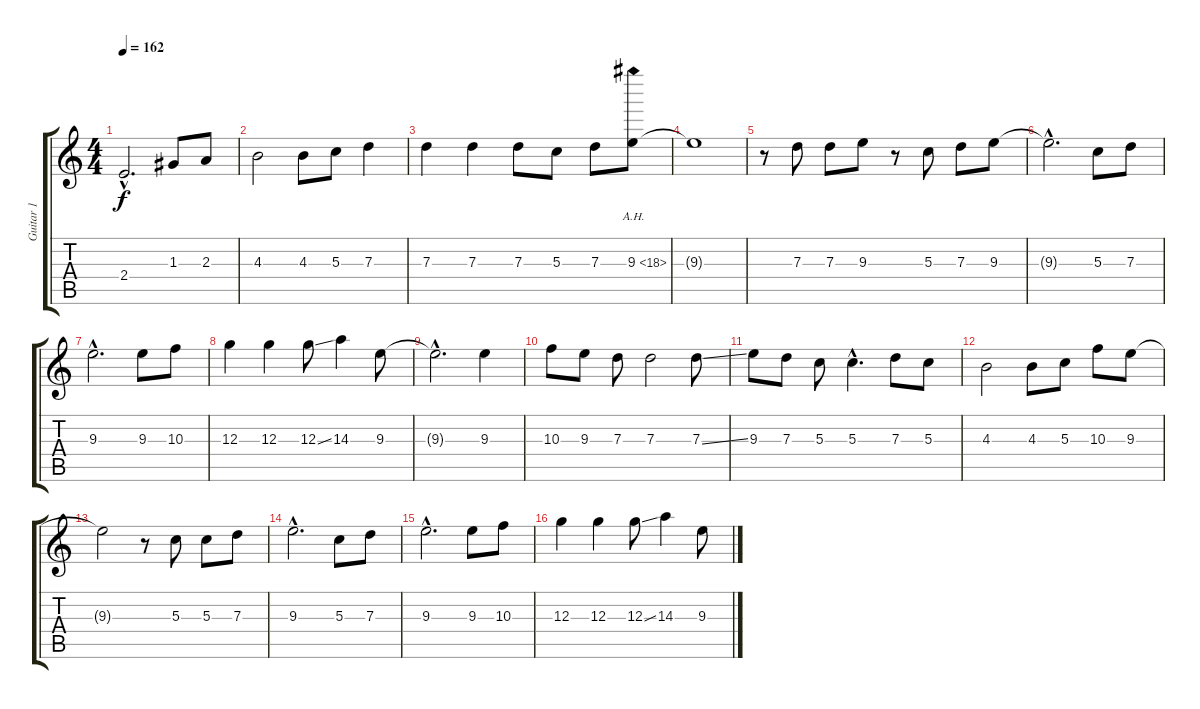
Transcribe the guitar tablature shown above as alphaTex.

\track ("Guitar 1" "Guitar 1") {instrument distortionguitar}
\staff {score tabs}
\tuning (E4 B3 G3 D3 A2 E2) {hide}
\ts (4 4)
\tempo 162
\clef g2
\ks c
2.4{hac}.2{d dy f} 1.3.8 2.3.8 |
4.3.2 4.3.8 5.3.8 7.3.4 |
7.3.4 7.3.4 7.3.8 5.3.8 7.3.8 9.3{ah 9}.8 |
9.3{t}.1 |
r.8 7.3.8 7.3.8 9.3.8 r.8 5.3.8 7.3.8 9.3.8 |
9.3{hac t}.2{d} 5.3.8 7.3.8 |
9.3{hac}.2{d} 9.3.8 10.3.8 |
12.3.4 12.3.4 12.3{ss}.8 14.3.4 9.3.8 |
9.3{hac t}.2{d} 9.3.4 |
10.3.8 9.3.8 7.3.8 7.3.2 7.3{ss}.8 |
9.3.8 7.3.8 5.3.8 5.3{hac}.4{d} 7.3.8 5.3.8 |
4.3.2 4.3.8 5.3.8 10.3.8 9.3.8 |
9.3{t}.2 r.8 5.3.8 5.3.8 7.3.8 |
9.3{hac}.2{d} 5.3.8 7.3.8 |
9.3{hac}.2{d} 9.3.8 10.3.8 |
12.3.4 12.3.4 12.3{ss}.8 14.3.4 9.3.8
